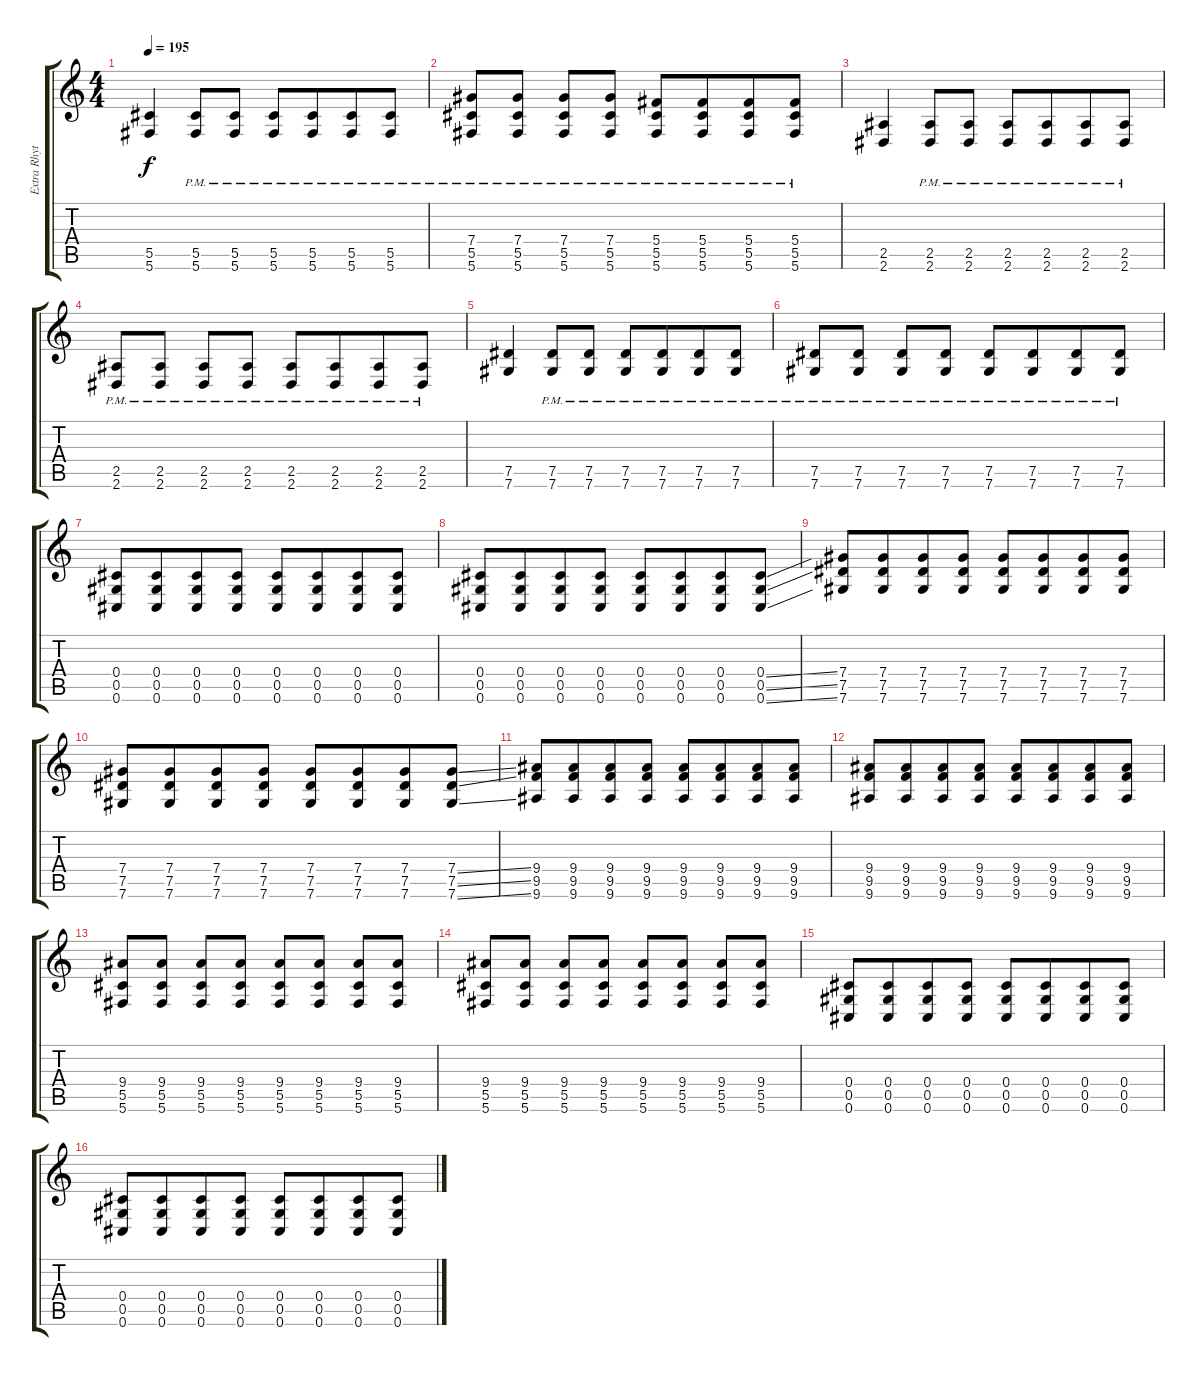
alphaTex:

\track ("Extra Rhytm Guitar" "Extra Rhyt") {instrument distortionguitar}
\staff {score tabs}
\tuning (Eb4 Bb3 Gb3 Db3 Ab2 Db2) {hide}
\ts (4 4)
\tempo 195
\clef g2
\ks c
(5.5 5.6).4{dy f beam merge} (5.5{pm} 5.6{pm}).8 (5.5{pm} 5.6{pm}).8 (5.5{pm} 5.6{pm}).8 (5.5{pm} 5.6{pm}).8{beam merge} (5.5{pm} 5.6{pm}).8 (5.5{pm} 5.6{pm}).8 |
(7.4{pm} 5.5{pm} 5.6{pm}).8 (7.4{pm} 5.5{pm} 5.6{pm}).8 (7.4{pm} 5.5{pm} 5.6{pm}).8 (7.4{pm} 5.5{pm} 5.6{pm}).8 (5.4{pm} 5.5{pm} 5.6{pm}).8 (5.4{pm} 5.5{pm} 5.6{pm}).8{beam merge} (5.4{pm} 5.5{pm} 5.6{pm}).8{beam merge} (5.4{pm} 5.5{pm} 5.6{pm}).8 |
(2.5 2.6).4{beam merge} (2.5{pm} 2.6{pm}).8 (2.5{pm} 2.6{pm}).8 (2.5{pm} 2.6{pm}).8 (2.5{pm} 2.6{pm}).8{beam merge} (2.5{pm} 2.6{pm}).8 (2.5{pm} 2.6{pm}).8 |
(2.5{pm} 2.6{pm}).8 (2.5{pm} 2.6{pm}).8 (2.5{pm} 2.6{pm}).8 (2.5{pm} 2.6{pm}).8 (2.5{pm} 2.6{pm}).8 (2.5{pm} 2.6{pm}).8{beam merge} (2.5{pm} 2.6{pm}).8{beam merge} (2.5{pm} 2.6{pm}).8 |
(7.5 7.6).4{beam merge} (7.5{pm} 7.6{pm}).8 (7.5{pm} 7.6{pm}).8 (7.5 7.6{pm}).8 (7.5 7.6{pm}).8{beam merge} (7.5{pm} 7.6{pm}).8 (7.5{pm} 7.6{pm}).8 |
(7.5{pm} 7.6{pm}).8 (7.5{pm} 7.6{pm}).8 (7.5{pm} 7.6{pm}).8 (7.5{pm} 7.6{pm}).8 (7.5{pm} 7.6{pm}).8 (7.5{pm} 7.6{pm}).8{beam merge} (7.5{pm} 7.6{pm}).8{beam merge} (7.5{pm} 7.6{pm}).8 |
(0.4 0.5 0.6).8 (0.4 0.5 0.6).8{beam merge} (0.4 0.5 0.6).8{beam merge} (0.4 0.5 0.6).8 (0.4 0.5 0.6).8{beam merge} (0.4 0.5 0.6).8{beam merge} (0.4 0.5 0.6).8 (0.4 0.5 0.6).8 |
(0.4 0.5 0.6).8 (0.4 0.5 0.6).8{beam merge} (0.4 0.5 0.6).8{beam merge} (0.4 0.5 0.6).8 (0.4 0.5 0.6).8{beam merge} (0.4 0.5 0.6).8{beam merge} (0.4 0.5 0.6).8 (0.4{ss} 0.5{ss} 0.6{ss}).8 |
(7.4 7.5 7.6).8 (7.4 7.5 7.6).8{beam merge} (7.4 7.5 7.6).8{beam merge} (7.4 7.5 7.6).8 (7.4 7.5 7.6).8{beam merge} (7.4 7.5 7.6).8{beam merge} (7.4 7.5 7.6).8 (7.4 7.5 7.6).8 |
(7.4 7.5 7.6).8 (7.4 7.5 7.6).8{beam merge} (7.4 7.5 7.6).8{beam merge} (7.4 7.5 7.6).8 (7.4 7.5 7.6).8{beam merge} (7.4 7.5 7.6).8{beam merge} (7.4 7.5 7.6).8 (7.4{ss} 7.5{ss} 7.6{ss}).8 |
(9.4 9.5 9.6).8 (9.4 9.5 9.6).8{beam merge} (9.4 9.5 9.6).8{beam merge} (9.4 9.5 9.6).8 (9.4 9.5 9.6).8{beam merge} (9.4 9.5 9.6).8{beam merge} (9.4 9.5 9.6).8 (9.4 9.5 9.6).8 |
(9.4 9.5 9.6).8 (9.4 9.5 9.6).8{beam merge} (9.4 9.5 9.6).8{beam merge} (9.4 9.5 9.6).8 (9.4 9.5 9.6).8{beam merge} (9.4 9.5 9.6).8{beam merge} (9.4 9.5 9.6).8 (9.4 9.5 9.6).8 |
(9.4 5.5 5.6).8 (9.4 5.5 5.6).8 (9.4 5.5 5.6).8 (9.4 5.5 5.6).8 (9.4 5.5 5.6).8{beam merge} (9.4 5.5 5.6).8 (9.4 5.5 5.6).8 (9.4 5.5 5.6).8 |
(9.4 5.5 5.6).8 (9.4 5.5 5.6).8 (9.4 5.5 5.6).8 (9.4 5.5 5.6).8 (9.4 5.5 5.6).8{beam merge} (9.4 5.5 5.6).8 (9.4 5.5 5.6).8 (9.4 5.5 5.6).8 |
(0.4 0.5 0.6).8 (0.4 0.5 0.6).8{beam merge} (0.4 0.5 0.6).8{beam merge} (0.4 0.5 0.6).8 (0.4 0.5 0.6).8{beam merge} (0.4 0.5 0.6).8{beam merge} (0.4 0.5 0.6).8 (0.4 0.5 0.6).8 |
(0.4 0.5 0.6).8 (0.4 0.5 0.6).8{beam merge} (0.4 0.5 0.6).8{beam merge} (0.4 0.5 0.6).8 (0.4 0.5 0.6).8{beam merge} (0.4 0.5 0.6).8{beam merge} (0.4 0.5 0.6).8 (0.4{ss} 0.5{ss} 0.6{ss}).8
